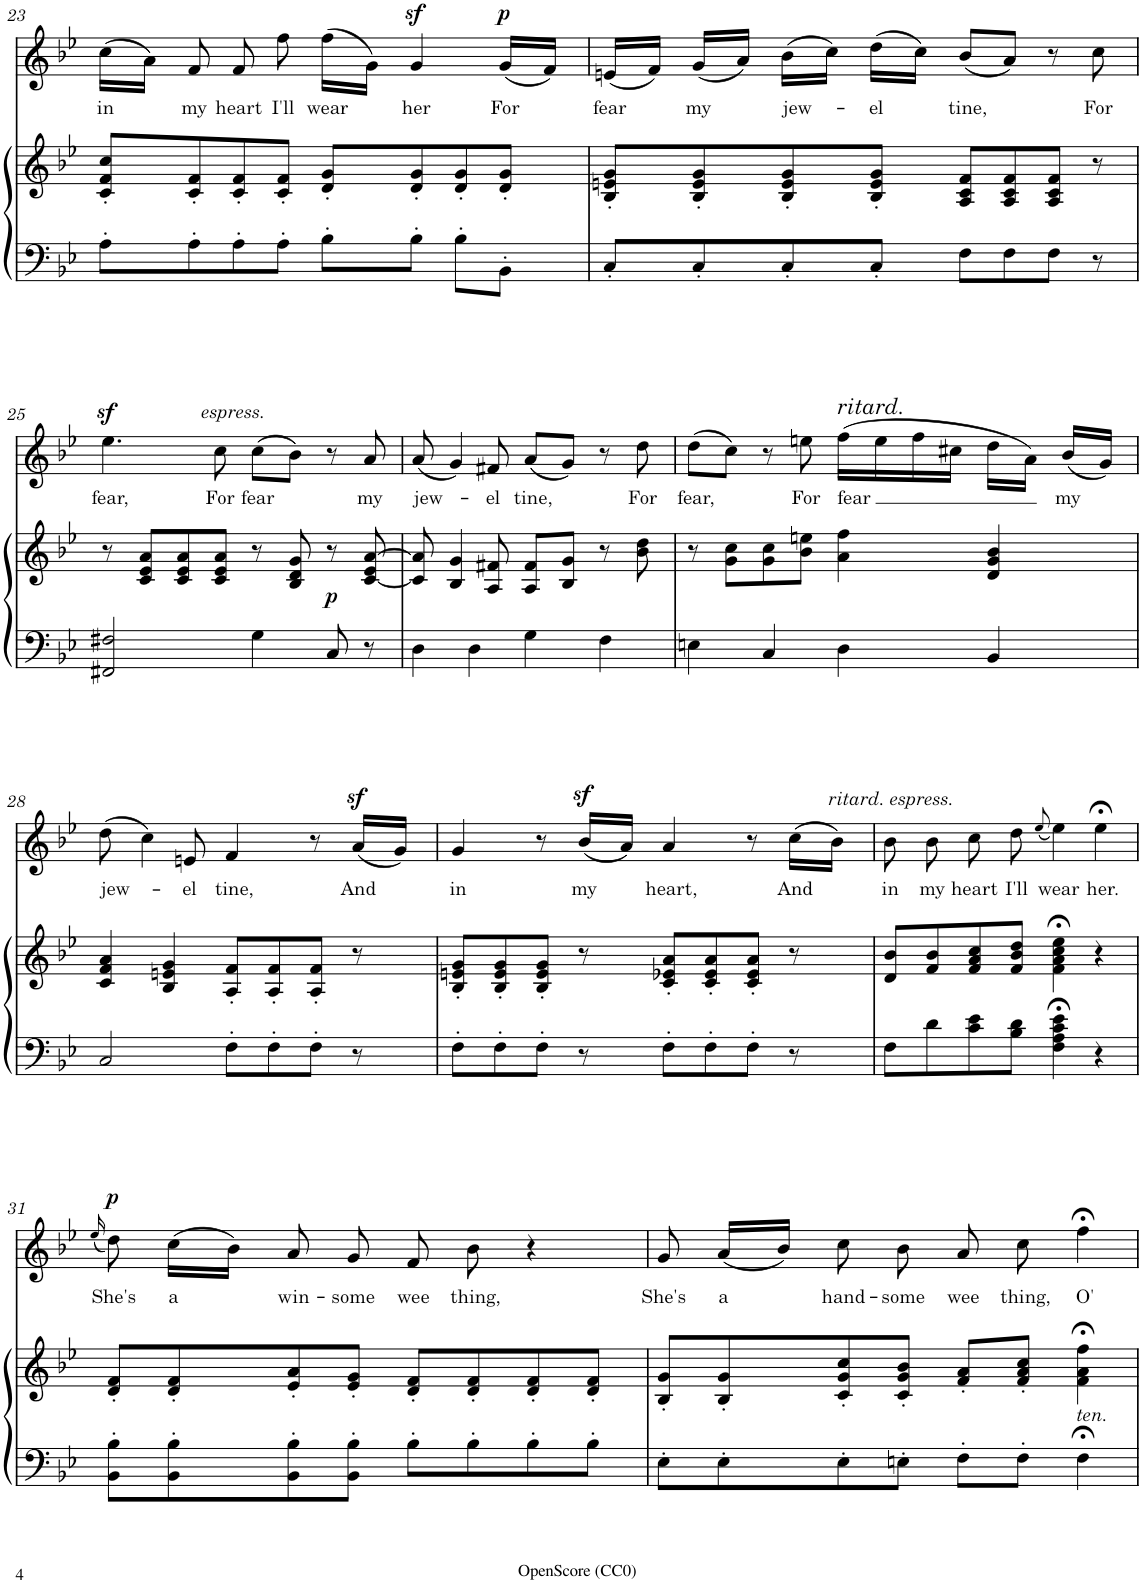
**kern	**kern	**dynam	**kern	**text	**dynam	**kern
*part3	*part3	*part3	*part2	*part2	*part2	*part1
*staff4	*staff3	*staff3/4	*staff2	*staff2	*staff2	*staff1
*I"Piano	*	*	*I"Voice	*	*	*I"Voice (cutaway)
*I'Pno	*	*	*	*	*	*
!!LO:PB:g=z
*clefF4	*clefG2	*	*clefG2	*	*	*clefG2
*k[b-e-]	*k[b-e-]	*	*k[b-e-]	*	*	*k[b-e-]
*M4/4	*M4/4	*	*M4/4	*	*	*M4/4
*met(c)	*met(c)	*	*met(c)	*	*	*met(c)
=23	=23	=23	=23	=23	=23	=23
!	!	!	!	!LO:LY:b	!	!
8A'\L	8c/' 8f/' 8cc/'L	.	(16cc\LL	in	.	1r
.	.	.	16a\JJ)	.	.	.
!	!	!	!	!LO:LY:b	!	!
8A'\	8c/' 8f/'	.	8f/	my	.	.
!	!	!	!	!LO:LY:b	!	!
8A'\	8c/' 8f/'	.	8f/	heart	.	.
!	!	!	!	!LO:LY:b	!	!
8A'\J	8c/' 8f/'J	.	8ff\	I'll	.	.
!	!	!	!	!LO:LY:b	!	!
8B-'\L	8d/' 8g/'L	.	(16ff\LL	wear	.	.
.	.	.	16g\JJ)	.	.	.
!	!	!	!	!LO:LY:b	!	!
8B-'\J	8d/' 8g/'	.	4gz>/	her	.	.
8B-'\L	8d/' 8g/'	.	.	.	.	.
!	!	!	!	!LO:LY:b	!LO:DY:a	!
8BB-'\J	8d/' 8g/'J	.	(16g/LL	For	p	.
.	.	.	16f/JJ)	.	.	.
=24	=24	=24	=24	=24	=24	=24
!	!	!	!	!LO:LY:b	!	!
8C'/L	8B-/' 8en/' 8g/'L	.	(16en/LL	fear	.	1r
.	.	.	16f/JJ)	.	.	.
!	!	!	!	!LO:LY:b	!	!
8C'/	8B-/' 8e/' 8g/'	.	(16g/LL	my	.	.
.	.	.	16a/JJ)	.	.	.
!	!	!	!	!LO:LY:b	!	!
8C'/	8B-/' 8e/' 8g/'	.	(16b-\LL	jew-	.	.
.	.	.	16cc\JJ)	.	.	.
!	!	!	!	!LO:LY:b	!	!
8C'/J	8B-/' 8e/' 8g/'J	.	(16dd\LL	-el	.	.
.	.	.	16cc\JJ)	.	.	.
!	!	!	!	!LO:LY:b	!	!
8F\L	8A/ 8c/ 8f/L	.	(8b-/L	tine,	.	.
8F\	8A/ 8c/ 8f/	.	8a/J)	.	.	.
8F\J	8A/ 8c/ 8f/J	.	8r	.	.	.
!	!	!	!	!LO:LY:b	!	!
8r	8r	.	8cc\	For	.	.
!!LO:LB:g=z
=25	=25	=25	=25	=25	=25	=25
!	!	!	!	!LO:LY:b	!	!
2FF#X/ 2F#X/	8r	.	4.ee-z>\	fear,	.	1r
.	8c/ 8e-/ 8a/L	.	.	.	.	.
.	8c/ 8e-/ 8a/	.	.	.	.	.
!	!	!	!	!LO:LY:b	!LO:DY:a	!
.	8c/ 8e-/ 8a/J	.	8cc\	For	other-dynamics	.
!	!	!	!	!LO:LY:b	!	!
4G\	8r	.	(8cc\L	fear	.	.
.	8B-/ 8d/ 8g/	.	8b-\J)	.	.	.
!	!	!LO:DY:b	!	!	!	!
8C/	8r	p	8r	.	.	.
!	!	!	!	!LO:LY:b	!	!
8r	[8c/ 8e-/ [8a/	.	8a/	my	.	.
=26	=26	=26	=26	=26	=26	=26
!	!	!	!	!LO:LY:b	!	!
4D\	8c/] 8a/]	.	(8a/	jew-	.	1r
.	4B-/ 4g/	.	4g/)	.	.	.
4D\	.	.	.	.	.	.
!	!	!	!	!LO:LY:b	!	!
.	8A/ 8f#X/	.	8f#X/	-el	.	.
!	!	!	!	!LO:LY:b	!	!
4G\	8A/ 8f#/L	.	(8a/L	tine,	.	.
.	8B-/ 8g/J	.	8g/J)	.	.	.
4F\	8r	.	8r	.	.	.
!	!	!	!	!LO:LY:b	!	!
.	8b-\ 8dd\	.	8dd\	For	.	.
=27	=27	=27	=27	=27	=27	=27
!	!	!	!	!LO:LY:b	!	!
4En\	8r	.	(8dd\L	fear,	.	1r
.	8g\ 8cc\L	.	8cc\J)	.	.	.
4C/	8g\ 8cc\	.	8r	.	.	.
!	!	!	!	!LO:LY:b	!	!
.	8b-\ 8een\J	.	8een\	For	.	.
!	!	!	!LO:TX:a:i:t=ritard.	!	!	!
!	!	!	!	!LO:LY:b	!	!
4D\	4a\ 4ff\	.	(16ff\LL	fear	.	.
.	.	.	16ee\	.	.	.
.	.	.	16ff\	.	.	.
.	.	.	16cc#X\JJ	.	.	.
4BB-/	4d/ 4g/ 4b-/	.	16dd\LL	.	.	.
.	.	.	16a\JJ)	.	.	.
!	!	!	!	!LO:LY:b	!	!
.	.	.	(16b-/LL	my	.	.
.	.	.	16g/JJ)	.	.	.
!!LO:LB:g=z
=28	=28	=28	=28	=28	=28	=28
!	!	!	!	!LO:LY:b	!	!
2C/	4c/ 4f/ 4a/	.	(8dd\	jew-	.	1r
.	.	.	4cc\)	.	.	.
.	4B-/ 4en/ 4g/	.	.	.	.	.
!	!	!	!	!LO:LY:b	!	!
.	.	.	8en/	-el	.	.
!	!	!	!	!LO:LY:b	!	!
8F'\L	8A/' 8f/'L	.	4f/	tine,	.	.
8F'\	8A/' 8f/'	.	.	.	.	.
8F'\J	8A/' 8f/'J	.	8r	.	.	.
!	!	!	!	!LO:LY:b	!	!
8r	8r	.	(16az>/LL	And	.	.
.	.	.	16g/JJ)	.	.	.
=29	=29	=29	=29	=29	=29	=29
!	!	!	!	!LO:LY:b	!	!
8F'\L	8B-/' 8en/' 8g/'L	.	4g/	in	.	1r
8F'\	8B-/' 8e/' 8g/'	.	.	.	.	.
8F'\J	8B-/' 8e/' 8g/'J	.	8r	.	.	.
!	!	!	!	!LO:LY:b	!	!
8r	8r	.	(16b-z>/LL	my	.	.
.	.	.	16a/JJ)	.	.	.
!	!	!	!	!LO:LY:b	!	!
8F'\L	8c/' 8e-X/' 8a/'L	.	4a/	heart,	.	.
8F'\	8c/' 8e-/' 8a/'	.	.	.	.	.
8F'\J	8c/' 8e-/' 8a/'J	.	8r	.	.	.
!	!	!	!	!LO:LY:b	!	!
8r	8r	.	(16cc\LL	And	.	.
.	.	.	16b-\JJ)	.	.	.
=30	=30	=30	=30	=30	=30	=30
!	!	!	!	!LO:LY:b	!LO:DY:a	!
8F\L	8d/ 8b-/L	.	8b-\	in	other-dynamics	1r
!	!	!	!	!LO:LY:b	!	!
8d\	8f/ 8b-/	.	8b-\	my	.	.
!	!	!	!	!LO:LY:b	!	!
8c\ 8e-\	8f/ 8a/ 8cc/	.	8cc\	heart	.	.
!	!	!	!	!LO:LY:b	!	!
8B-\ 8d\J	8f/ 8b-/ 8dd/J	.	8dd\	I'll	.	.
.	.	.	(8qee-/	.	.	.
!	!	!	!	!LO:LY:b	!	!
4F\;< 4A\;< 4c\;< 4e-\;<	4f\;< 4a\;< 4cc\;< 4ee-\;<	.	4ee-\)	wear	.	.
!	!	!	!	!LO:LY:b	!	!
4r	4r	.	4ee-;<\	her.	.	.
!!LO:LB:g=z
=31	=31	=31	=31	=31	=31	=31
.	.	.	(16qee-/	.	.	.
!	!	!	!	!LO:LY:b	!LO:DY:a	!
8BB-\' 8B-\'L	8d/' 8f/'L	.	8dd\)	She's	p	1r
!	!	!	!	!LO:LY:b	!	!
8BB-\' 8B-\'	8d/' 8f/'	.	(16cc\LL	a	.	.
.	.	.	16b-\JJ)	.	.	.
!	!	!	!	!LO:LY:b	!	!
8BB-\' 8B-\'	8e-/' 8a/'	.	8a/	win-	.	.
!	!	!	!	!LO:LY:b	!	!
8BB-\' 8B-\'J	8e-/' 8g/'J	.	8g/	-some	.	.
!	!	!	!	!LO:LY:b	!	!
8B-'\L	8d/' 8f/'L	.	8f/	wee	.	.
!	!	!	!	!LO:LY:b	!	!
8B-'\	8d/' 8f/'	.	8b-\	thing,	.	.
8B-'\	8d/' 8f/'	.	4r	.	.	.
8B-'\J	8d/' 8f/'J	.	.	.	.	.
=32	=32	=32	=32	=32	=32	=32
!	!	!	!	!LO:LY:b	!	!
8E-'\L	8B-/' 8g/'L	.	8g/	She's	.	1r
!	!	!	!	!LO:LY:b	!	!
8E-'\	8B-/' 8g/'	.	(16a/LL	a	.	.
.	.	.	16b-/JJ)	.	.	.
!	!	!	!	!LO:LY:b	!	!
8E-'\	8c/' 8g/' 8cc/'	.	8cc\	hand-	.	.
!	!	!	!	!LO:LY:b	!	!
8En'\J	8c/' 8g/' 8b-/'J	.	8b-\	-some	.	.
!	!	!	!	!LO:LY:b	!	!
8F'\L	8f/' 8a/'L	.	8a/	wee	.	.
!	!	!	!	!LO:LY:b	!	!
8F'\J	8f/' 8a/' 8cc/'J	.	8cc\	thing,	.	.
!	!LO:TX:b:i:t=ten.	!	!	!	!	!
!	!	!	!	!LO:LY:b	!	!
4F;<~\	4f\;<~ 4a\;<~ 4ff\;<~	.	4ff;<\	O'	.	.
=	=	=	=	=	=	=
*-	*-	*-	*-	*-	*-	*-
